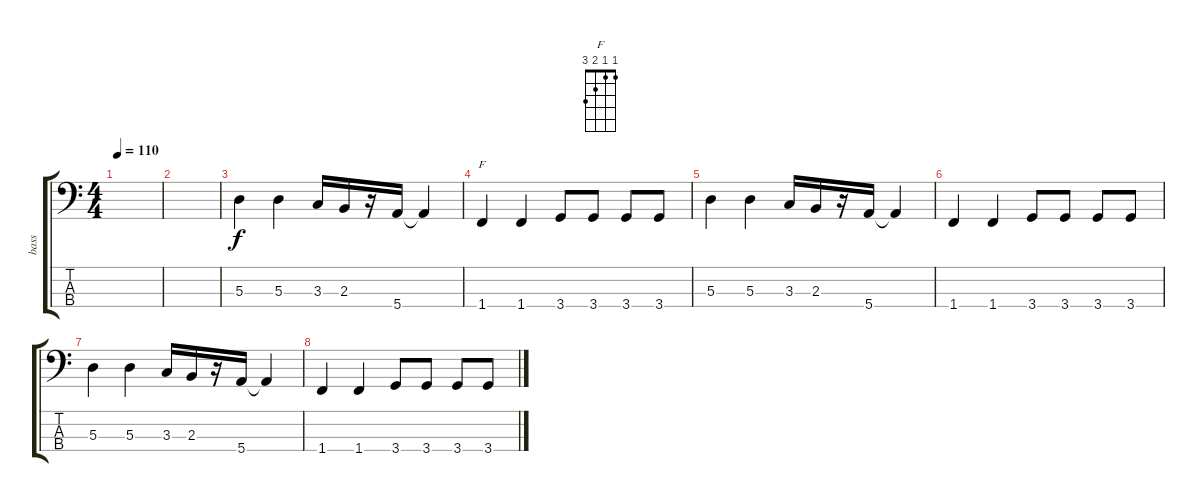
\track ("bass" "bass") {instrument slapbass1}
\staff {score tabs}
\tuning (G2 D2 A1 E1) {hide}
\chord ("F" 1 1 2 3)
\ts (4 4)
\tempo 110
\clef f4
\ks c
|
|
5.3.4 5.3.4 3.3.16 2.3.16 r.16 5.4.16 5.4{t}.4 |
1.4.4{ch "F"} 1.4.4 3.4.8 3.4.8 3.4.8 3.4.8 |
5.3.4 5.3.4 3.3.16 2.3.16 r.16 5.4.16 5.4{t}.4 |
1.4.4 1.4.4 3.4.8 3.4.8 3.4.8 3.4.8 |
5.3.4 5.3.4 3.3.16 2.3.16 r.16 5.4.16 5.4{t}.4 |
1.4.4 1.4.4 3.4.8 3.4.8 3.4.8 3.4.8
